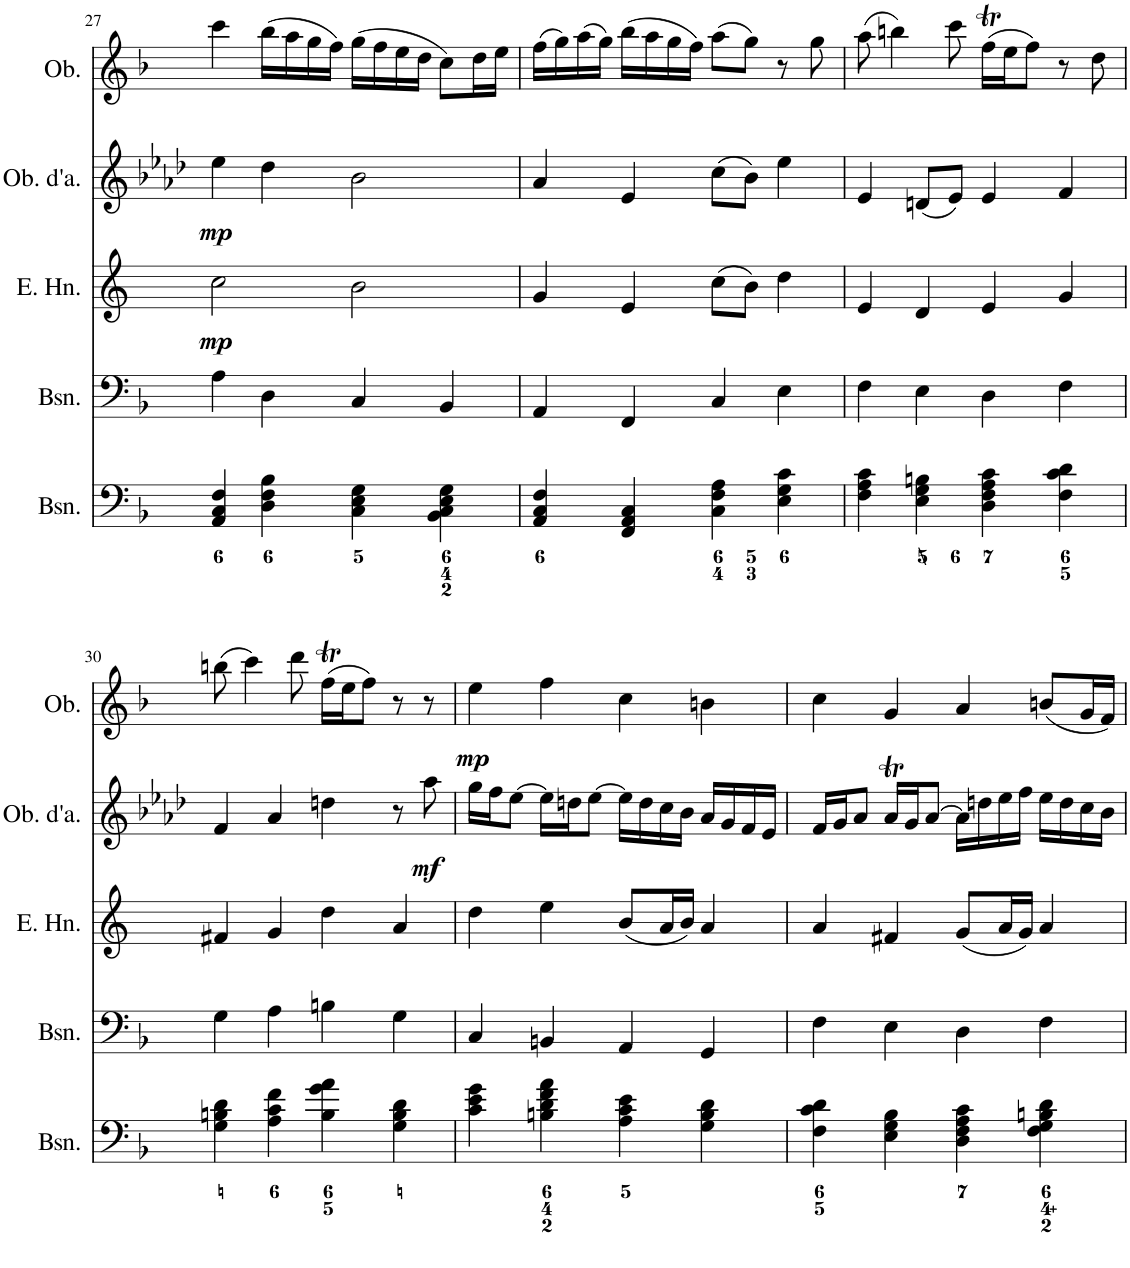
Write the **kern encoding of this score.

**kern	**kern	**kern	**dynam	**kern	**dynam	**kern	**dynam
*part5	*part4	*part3	*part3	*part2	*part2	*part1	*part1
*staff5	*staff4	*staff3	*staff3	*staff2	*staff2	*staff1	*staff1
*I"Bassoon	*I"Bassoon	*I"English Horn	*	*I"Oboe d'amore	*	*I"Oboe	*
*I'Bsn.	*I'Bsn.	*I'E. Hn.	*	*I'Ob. d'a.	*	*I'Ob.	*
!!LO:PB:g=z
*clefF4	*clefF4	*clefG2	*	*clefG2	*	*clefG2	*
*	*	*Trd4c7	*	*Trd2c3	*	*	*
*k[b-]	*k[b-]	*k[]	*	*k[b-e-a-d-]	*	*k[b-]	*
*M4/4	*M4/4	*M4/4	*	*M4/4	*	*M4/4	*
*met(c)	*met(c)	*met(c)	*	*met(c)	*	*met(c)	*
=27	=27	=27	=27	=27	=27	=27	=27
!	!	!	!LO:DY:b	!	!LO:DY:b	!	!
4AA/ 4C/ 4F/	4A\	2cc\	mp	4ee-\	mp	4ccc\	.
4D\ 4F\ 4B-\	4D\	.	.	4dd-\	.	(16bb-\LL	.
.	.	.	.	.	.	16aa\	.
.	.	.	.	.	.	16gg\	.
.	.	.	.	.	.	16ff\JJ)	.
4C\ 4E\ 4G\	4C/	2b\	.	2b-\	.	(16gg\LL	.
.	.	.	.	.	.	16ff\	.
.	.	.	.	.	.	16ee\	.
.	.	.	.	.	.	16dd\JJ	.
4BB-\ 4C\ 4E\ 4G\	4BB-/	.	.	.	.	8cc\L)	.
.	.	.	.	.	.	16dd\L	.
.	.	.	.	.	.	16ee\JJ	.
=28	=28	=28	=28	=28	=28	=28	=28
4AA/ 4C/ 4F/	4AA/	4g/	.	4a-/	.	(16ff\LL	.
.	.	.	.	.	.	16gg\)	.
.	.	.	.	.	.	(16aa\	.
.	.	.	.	.	.	16gg\JJ)	.
4FF/ 4AA/ 4C/	4FF/	4e/	.	4e-/	.	(16bb-\LL	.
.	.	.	.	.	.	16aa\	.
.	.	.	.	.	.	16gg\	.
.	.	.	.	.	.	16ff\JJ)	.
4C\ 4F\ 4A\	4C/	(8cc\L	.	(8cc\L	.	(8aa\L	.
.	.	8b\J)	.	8b-\J)	.	8gg\J)	.
4E\ 4G\ 4c\	4E\	4dd\	.	4ee-\	.	8r	.
.	.	.	.	.	.	8gg\	.
=29	=29	=29	=29	=29	=29	=29	=29
4F\ 4A\ 4c\	4F\	4e/	.	4e-/	.	(8aa\	.
.	.	.	.	.	.	4bbn\)	.
4E\ 4G\ 4Bn\	4E\	4d/	.	(8dn/L	.	.	.
.	.	.	.	8e-/J)	.	8ccc\	.
4D\ 4F\ 4A\ 4c\	4D\	4e/	.	4e-/	.	(16ffT\LL	.
.	.	.	.	.	.	16ee\J	.
.	.	.	.	.	.	8ff\J)	.
4F\ 4c\ 4d\	4F\	4g/	.	4f/	.	8r	.
.	.	.	.	.	.	8dd\	.
!!LO:LB:g=z
=30	=30	=30	=30	=30	=30	=30	=30
4G\ 4Bn\ 4d\	4G\	4f#X/	.	4f/	.	(8bbn\	.
.	.	.	.	.	.	4ccc\)	.
4A\ 4c\ 4f\	4A\	4g/	.	4a-/	.	.	.
.	.	.	.	.	.	8ddd\	.
4B\ 4g\ 4a\	4Bn\	4dd\	.	4ddn\	.	(16ffT\LL	.
.	.	.	.	.	.	16ee\J	.
.	.	.	.	.	.	8ff\J)	.
4G\ 4B\ 4d\	4G\	4a/	.	8r	.	8r	.
!	!	!	!	!	!LO:DY:b	!	!
.	.	.	.	8aa-\	mf	8r	.
=31	=31	=31	=31	=31	=31	=31	=31
!	!	!	!	!	!	!	!LO:DY:b
4c\ 4e\ 4g\	4C/	4dd\	.	16gg\LL	.	4ee\	mp
.	.	.	.	16ff\J	.	.	.
.	.	.	.	[8ee-\J	.	.	.
4Bn\ 4d\ 4f\ 4a\	4BBn/	4ee\	.	16ee-\LL]	.	4ff\	.
.	.	.	.	16ddn\J	.	.	.
.	.	.	.	[8ee-\J	.	.	.
4A\ 4c\ 4e\	4AA/	(8b/L	.	16ee-\LL]	.	4cc\	.
.	.	.	.	16dd\	.	.	.
.	.	16a/L	.	16cc\	.	.	.
.	.	16b/JJ)	.	16b-\JJ	.	.	.
4G\ 4B\ 4d\	4GG/	4a/	.	16a-/LL	.	4bn\	.
.	.	.	.	16g/	.	.	.
.	.	.	.	16f/	.	.	.
.	.	.	.	16e-/JJ	.	.	.
=32	=32	=32	=32	=32	=32	=32	=32
4F\ 4c\ 4d\	4F\	4a/	.	16f/LL	.	4cc\	.
.	.	.	.	16g/J	.	.	.
.	.	.	.	8a-/J	.	.	.
4E\ 4G\ 4B-\	4E\	4f#X/	.	16a-T/LL	.	4g/	.
.	.	.	.	16g/J	.	.	.
.	.	.	.	[8a-/J	.	.	.
4D\ 4F\ 4A\ 4c\	4D\	(8g/L	.	16a-\LL]	.	4a/	.
.	.	.	.	16ddn\	.	.	.
.	.	16a/L	.	16ee-\	.	.	.
.	.	16g/JJ)	.	16ff\JJ	.	.	.
4F\ 4G\ 4Bn\ 4d\	4F\	4a/	.	16ee-\LL	.	(8bn/L	.
.	.	.	.	16dd\	.	.	.
.	.	.	.	16cc\	.	16g/L	.
.	.	.	.	16b-\JJ	.	16f/JJ)	.
=	=	=	=	=	=	=	=
*-	*-	*-	*-	*-	*-	*-	*-
